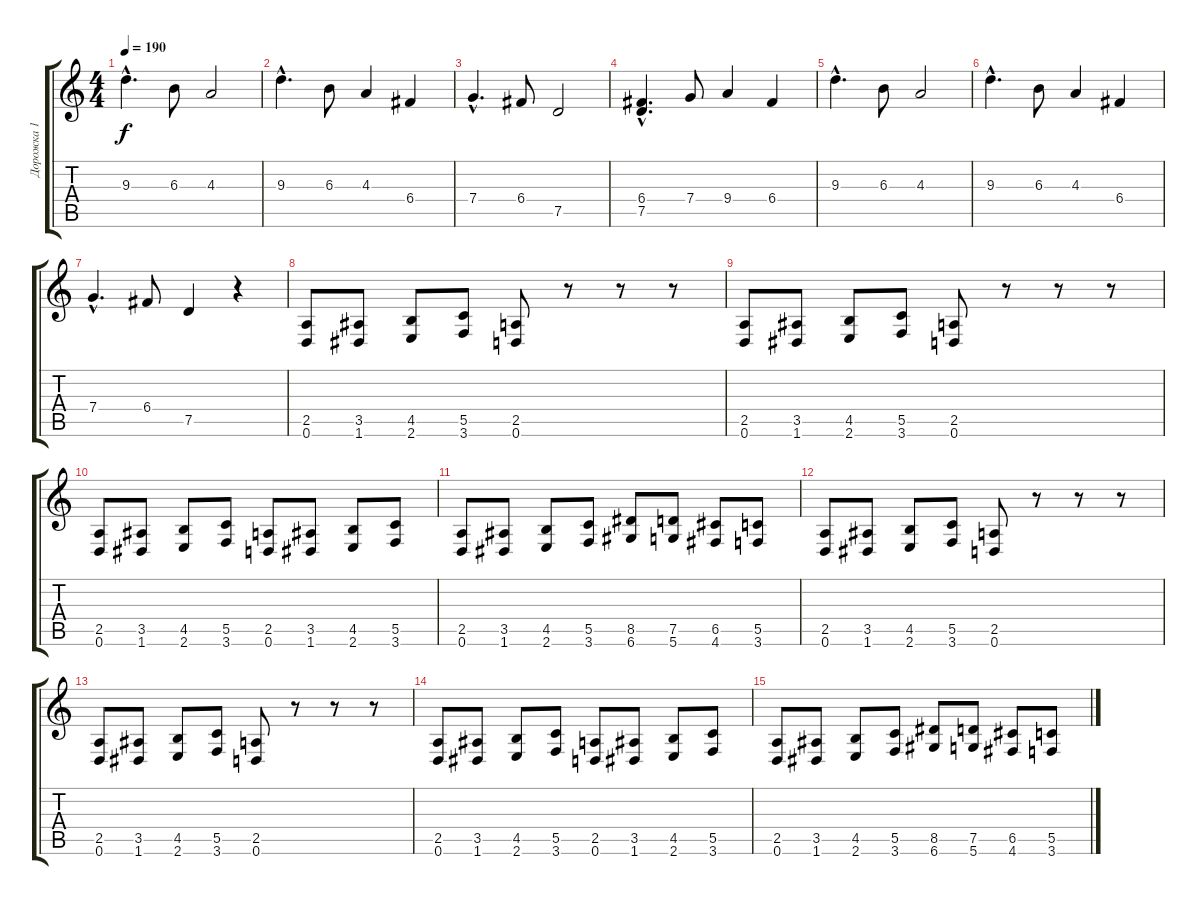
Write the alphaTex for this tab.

\track ("Дорожка 1" "Дорожка 1") {instrument distortionguitar}
\staff {score tabs}
\tuning (D4 A3 F3 C3 G2 D2) {hide}
\ts (4 4)
\tempo 190
\clef g2
\ks c
9.3{hac}.4{d dy f} 6.3.8 4.3.2 |
9.3{hac}.4{d} 6.3.8 4.3.4 6.4.4 |
7.4{hac}.4{d} 6.4.8 7.5.2 |
(6.4{hac} 7.5{hac}).4{d} 7.4.8 9.4.4 6.4.4 |
9.3{hac}.4{d} 6.3.8 4.3.2 |
9.3{hac}.4{d} 6.3.8 4.3.4 6.4.4 |
7.4{hac}.4{d} 6.4.8 7.5.4 r.4 |
(2.5 0.6).8 (3.5 1.6).8 (4.5 2.6).8 (5.5 3.6).8 (2.5 0.6).8 r.8 r.8 r.8 |
(2.5 0.6).8 (3.5 1.6).8 (4.5 2.6).8 (5.5 3.6).8 (2.5 0.6).8 r.8 r.8 r.8 |
(2.5 0.6).8 (3.5 1.6).8 (4.5 2.6).8 (5.5 3.6).8 (2.5 0.6).8 (3.5 1.6).8 (4.5 2.6).8 (5.5 3.6).8 |
(2.5 0.6).8 (3.5 1.6).8 (4.5 2.6).8 (5.5 3.6).8 (8.5 6.6).8 (7.5 5.6).8 (6.5 4.6).8 (5.5 3.6).8 |
(2.5 0.6).8 (3.5 1.6).8 (4.5 2.6).8 (5.5 3.6).8 (2.5 0.6).8 r.8 r.8 r.8 |
(2.5 0.6).8 (3.5 1.6).8 (4.5 2.6).8 (5.5 3.6).8 (2.5 0.6).8 r.8 r.8 r.8 |
(2.5 0.6).8 (3.5 1.6).8 (4.5 2.6).8 (5.5 3.6).8 (2.5 0.6).8 (3.5 1.6).8 (4.5 2.6).8 (5.5 3.6).8 |
(2.5 0.6).8 (3.5 1.6).8 (4.5 2.6).8 (5.5 3.6).8 (8.5 6.6).8 (7.5 5.6).8 (6.5 4.6).8 (5.5 3.6).8
